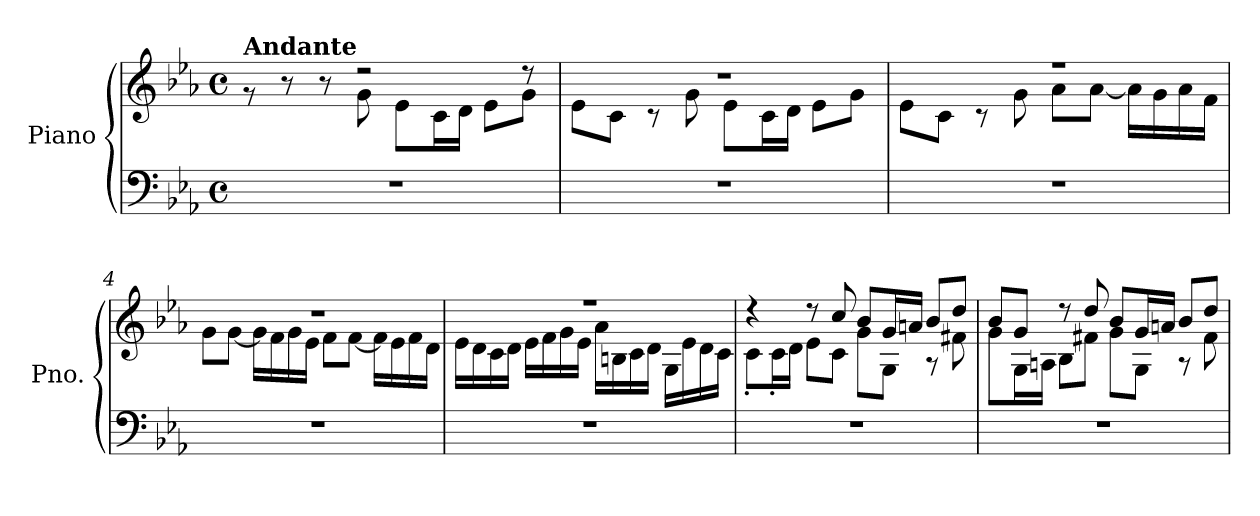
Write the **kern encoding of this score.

**kern	**kern
*part1	*part1
*staff2	*staff1
*I"Piano	*
*I'Pno.	*
*clefF4	*clefG2
*k[b-e-a-]	*k[b-e-a-]
*M4/4	*M4/4
*met(c)	*met(c)
=1	=1
*	*^
!	!LO:TX:a:B:t=Andante	!
1r	8rg	4.ryy
.	8r	.
.	8r	.
.	2r	8g\
.	.	8e-\L
.	.	16c\L
.	.	16d\JJ
.	.	8e-\L
.	8r	8g\J
=2	=2	=2
1r	1r	8e-\L
.	.	8c\J
.	.	8r
.	.	8g\
.	.	8e-\L
.	.	16c\L
.	.	16d\JJ
.	.	8e-\L
.	.	8g\J
=3	=3	=3
1r	1r	8e-\L
.	.	8c\J
.	.	8r
.	.	8g\
.	.	8a-\L
.	.	[8a-\J
.	.	16a-\LL]
.	.	16g\
.	.	16a-\
.	.	16f\JJ
=4	=4	=4
1r	1r	8g\L
.	.	[8g\J
.	.	16g\LL]
.	.	16f\
.	.	16g\
.	.	16e-\JJ
.	.	8f\L
.	.	[8f\J
.	.	16f\LL]
.	.	16e-\
.	.	16f\
.	.	16d\JJ
=5	=5	=5
1r	1r	16e-\LL
.	.	16d\
.	.	16c\
.	.	16d\JJ
.	.	16e-\LL
.	.	16f\
.	.	16g\
.	.	16e-\JJ
.	.	16a-\LL
.	.	16Bn\
.	.	16c\
.	.	16d\JJ
.	.	16G\LL
.	.	16e-\
.	.	16d\
.	.	16c\JJ
!!LO:LB:g=z	!!
=6	=6	=6
1r	4r	8c'\L
.	.	16c'\L
.	.	16d\JJ
.	8r	8e-\L
.	8cc/	8c\J
.	8b-/L	8g\L
.	16g/L	8G\J
.	16an/JJ	.
.	8b-/L	8r
.	8dd/J	8f#X\
=7	=7	=7
1r	8b-/L	8g\L
.	8g/J	16G\L
.	.	16An\JJ
.	8r	8B-\L
.	8dd/	8f#X\J
.	8b-/L	8g\L
.	16g/L	8G\J
.	16an/JJ	.
.	8b-/L	8r
.	8dd/J	8f#\
*	*v	*v
=	=
*-	*-
